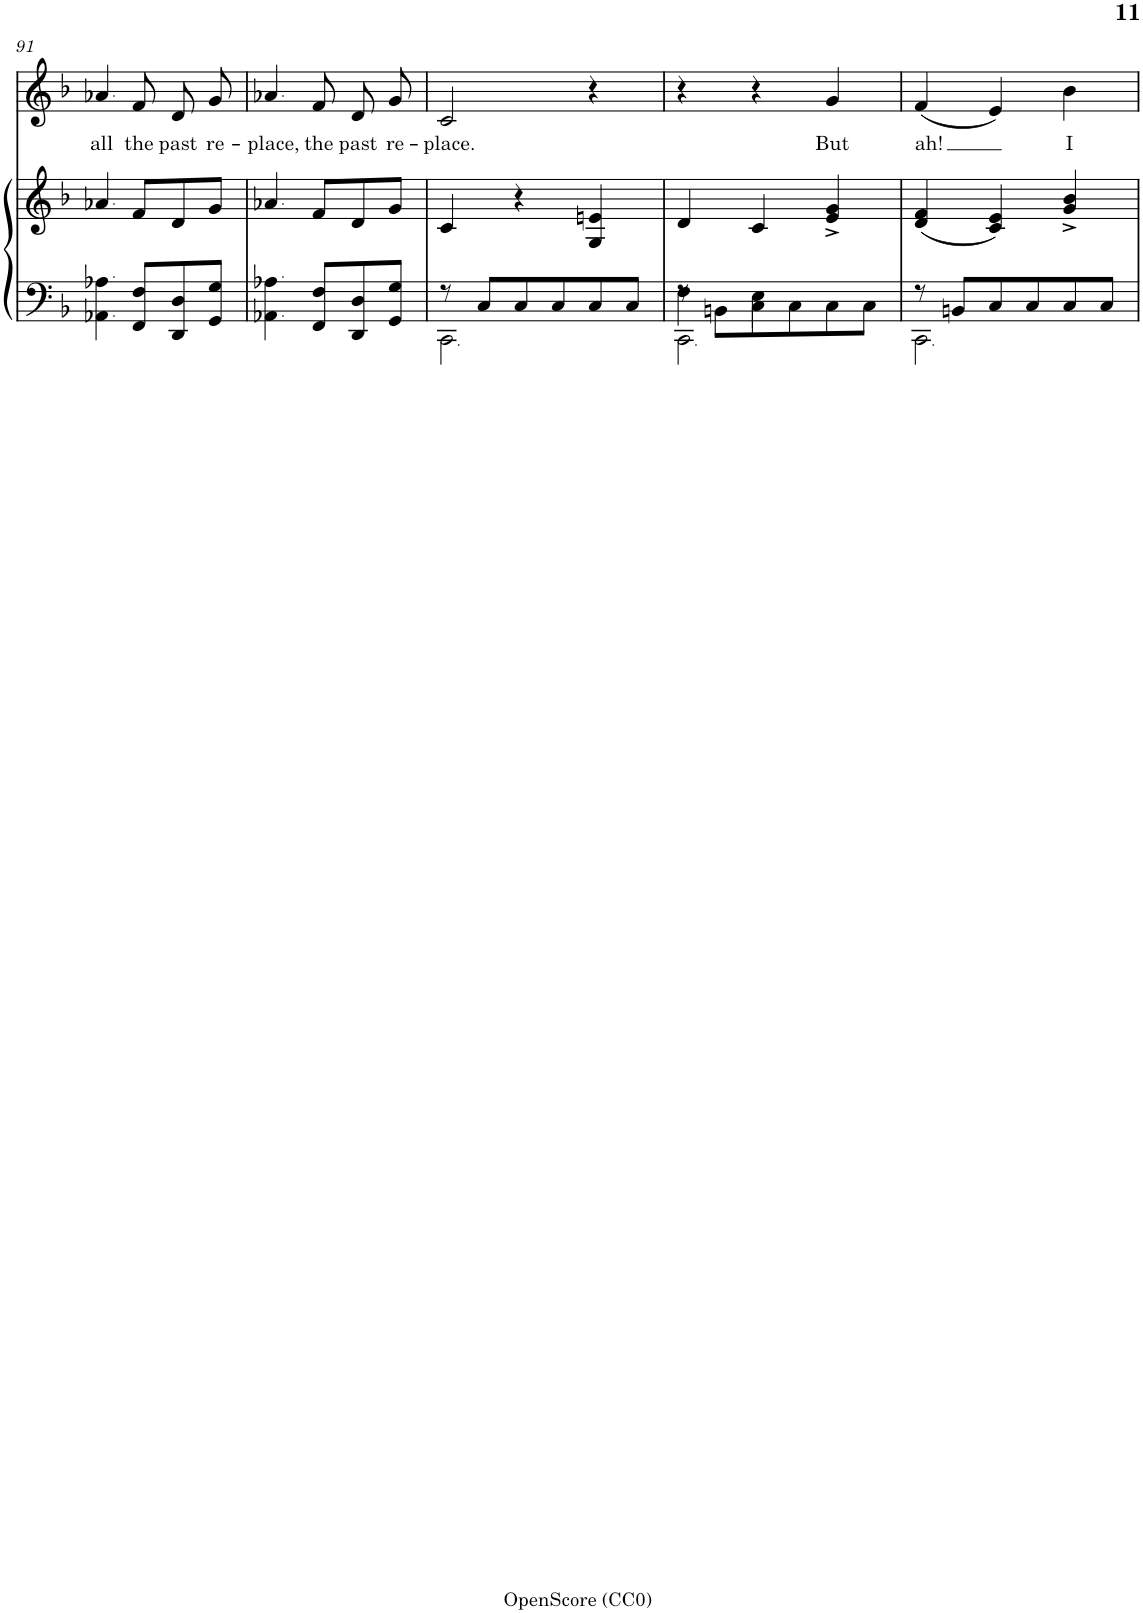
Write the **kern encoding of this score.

**kern	**kern	**kern	**text
*part2	*part2	*part1	*part1
*staff3	*staff2	*staff1	*staff1
*I"Piano	*	*I"Voice	*
*I'Pno	*	*	*
!!LO:PB:g=z
*clefF4	*clefG2	*clefG2	*
*k[b-]	*k[b-]	*k[b-]	*
*M3/4	*M3/4	*M3/4	*
=91	=91	=91	=91
!	!	!	!LO:LY:b
4.AA-X\ 4.A-X\	4.a-X/	4.a-X/	all
!	!	!	!LO:LY:b
8FF/ 8F/L	8f/L	8f/	the
!	!	!	!LO:LY:b
8DD/ 8D/	8d/	8d/L	past
!	!	!	!LO:LY:b
8GG/ 8G/J	8g/J	8g/J	re-
=92	=92	=92	=92
!	!	!	!LO:LY:b
4.AA-X\ 4.A-X\	4.a-X/	4.a-X/	-place,
!	!	!	!LO:LY:b
8FF/ 8F/L	8f/L	8f/	the
!	!	!	!LO:LY:b
8DD/ 8D/	8d/	8d/L	past
!	!	!	!LO:LY:b
8GG/ 8G/J	8g/J	8g/J	re-
=93	=93	=93	=93
*^	*	*	*
!	!	!	!	!LO:LY:b
8r	2.CC\	4c/	2c/	-place.
8C/L	.	.	.	.
8C/	.	4r	.	.
8C/	.	.	.	.
8C/	.	4G/ 4en/	4r	.
8C/J	.	.	.	.
=94	=94	=94	=94	=94
*	*^	*	*	*
4F\	8r	2.CC\	4d/	4r	.
.	8BBn\L	.	.	.	.
4E\	8C\	.	4c/	4r	.
.	8C\	.	.	.	.
!	!	!	!	!	!LO:LY:b
4ryy	8C\	.	4e/^ 4g/^	4g/	But
.	8C\J	.	.	.	.
*	*v	*v	*	*	*
=95	=95	=95	=95	=95
!	!	!	!	!LO:LY:b
8r	2.CC\	(4d/ 4f/	(4f/	ah!
8BBn/L	.	.	.	.
8C/	.	4c/ 4e/)	4e/)	.
8C/	.	.	.	.
!	!	!	!	!LO:LY:b
8C/	.	4g/^ 4b-/^	4b-\	I
8C/J	.	.	.	.
*v	*v	*	*	*
=	=	=	=
*-	*-	*-	*-
